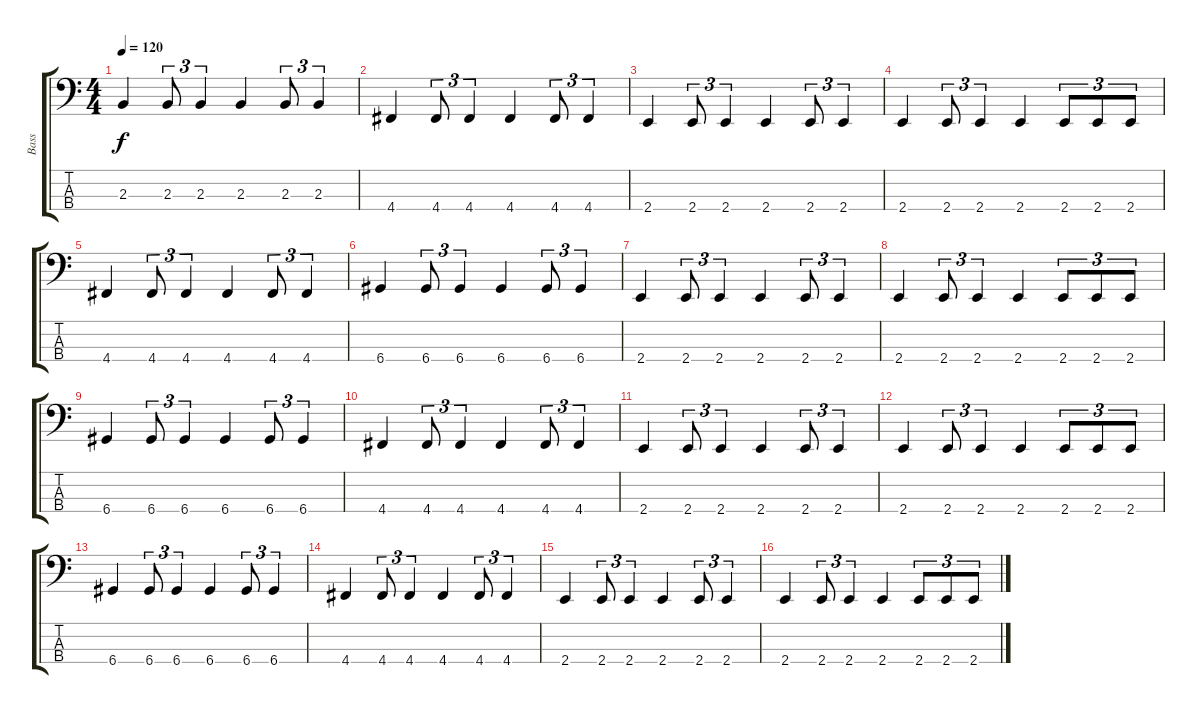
\track ("Bass" "Bass") {instrument electricbassfinger}
\staff {score tabs}
\tuning (G2 D2 A1 D1) {hide}
\ts (4 4)
\tempo 120
\clef f4
\ks c
2.3.4{dy f} 2.3.8{tu (3 2)} 2.3.4{tu (3 2)} 2.3.4 2.3.8{tu (3 2)} 2.3.4{tu (3 2)} |
4.4.4 4.4.8{tu (3 2)} 4.4.4{tu (3 2)} 4.4.4 4.4.8{tu (3 2)} 4.4.4{tu (3 2)} |
2.4.4 2.4.8{tu (3 2)} 2.4.4{tu (3 2)} 2.4.4 2.4.8{tu (3 2)} 2.4.4{tu (3 2)} |
2.4.4 2.4.8{tu (3 2)} 2.4.4{tu (3 2)} 2.4.4 2.4.8{tu (3 2)} 2.4.8{tu (3 2)} 2.4.8{tu (3 2)} |
4.4.4 4.4.8{tu (3 2)} 4.4.4{tu (3 2)} 4.4.4 4.4.8{tu (3 2)} 4.4.4{tu (3 2)} |
6.4.4 6.4.8{tu (3 2)} 6.4.4{tu (3 2)} 6.4.4 6.4.8{tu (3 2)} 6.4.4{tu (3 2)} |
2.4.4 2.4.8{tu (3 2)} 2.4.4{tu (3 2)} 2.4.4 2.4.8{tu (3 2)} 2.4.4{tu (3 2)} |
2.4.4 2.4.8{tu (3 2)} 2.4.4{tu (3 2)} 2.4.4 2.4.8{tu (3 2)} 2.4.8{tu (3 2)} 2.4.8{tu (3 2)} |
6.4.4 6.4.8{tu (3 2)} 6.4.4{tu (3 2)} 6.4.4 6.4.8{tu (3 2)} 6.4.4{tu (3 2)} |
4.4.4 4.4.8{tu (3 2)} 4.4.4{tu (3 2)} 4.4.4 4.4.8{tu (3 2)} 4.4.4{tu (3 2)} |
2.4.4 2.4.8{tu (3 2)} 2.4.4{tu (3 2)} 2.4.4 2.4.8{tu (3 2)} 2.4.4{tu (3 2)} |
2.4.4 2.4.8{tu (3 2)} 2.4.4{tu (3 2)} 2.4.4 2.4.8{tu (3 2)} 2.4.8{tu (3 2)} 2.4.8{tu (3 2)} |
6.4.4 6.4.8{tu (3 2)} 6.4.4{tu (3 2)} 6.4.4 6.4.8{tu (3 2)} 6.4.4{tu (3 2)} |
4.4.4 4.4.8{tu (3 2)} 4.4.4{tu (3 2)} 4.4.4 4.4.8{tu (3 2)} 4.4.4{tu (3 2)} |
2.4.4 2.4.8{tu (3 2)} 2.4.4{tu (3 2)} 2.4.4 2.4.8{tu (3 2)} 2.4.4{tu (3 2)} |
2.4.4 2.4.8{tu (3 2)} 2.4.4{tu (3 2)} 2.4.4 2.4.8{tu (3 2)} 2.4.8{tu (3 2)} 2.4.8{tu (3 2)}
